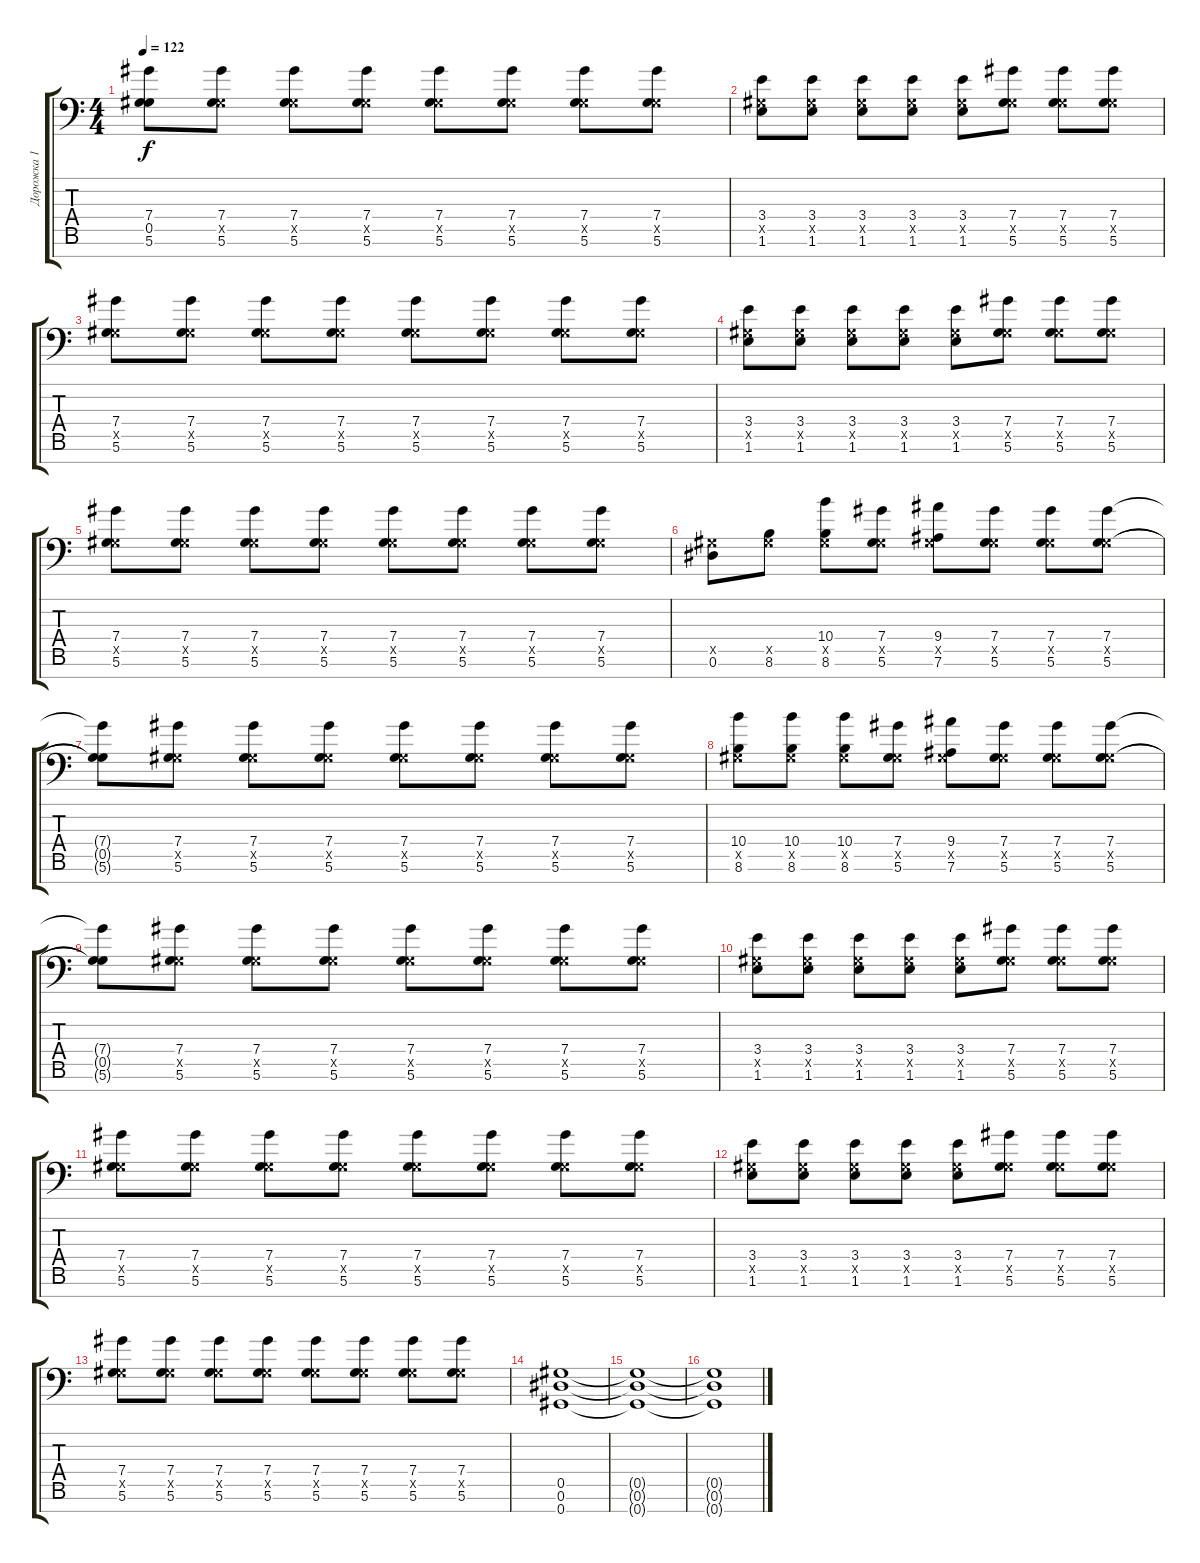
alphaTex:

\track ("Дорожка 1" "Дорожка 1") {instrument distortionguitar}
\staff {score tabs}
\tuning (Eb4 Bb3 Gb3 Db3 Ab2 Eb2 Ab1) {hide}
\ts (4 4)
\tempo 122
\clef f4
\ks c
(7.4{t} 0.5{t} 5.6{t}).8{dy f} (7.4 0.5{x} 5.6).8 (7.4 0.5{x} 5.6).8 (7.4 0.5{x} 5.6).8 (7.4 0.5{x} 5.6).8 (7.4 0.5{x} 5.6).8 (7.4 0.5{x} 5.6).8 (7.4 0.5{x} 5.6).8 |
(3.4 0.5{x} 1.6).8 (3.4 0.5{x} 1.6).8 (3.4 0.5{x} 1.6).8 (3.4 0.5{x} 1.6).8 (3.4 0.5{x} 1.6).8 (7.4 0.5{x} 5.6).8 (7.4 0.5{x} 5.6).8 (7.4 0.5{x} 5.6).8 |
(7.4 0.5{x} 5.6).8 (7.4 0.5{x} 5.6).8 (7.4 0.5{x} 5.6).8 (7.4 0.5{x} 5.6).8 (7.4 0.5{x} 5.6).8 (7.4 0.5{x} 5.6).8 (7.4 0.5{x} 5.6).8 (7.4 0.5{x} 5.6).8 |
(3.4 0.5{x} 1.6).8 (3.4 0.5{x} 1.6).8 (3.4 0.5{x} 1.6).8 (3.4 0.5{x} 1.6).8 (3.4 0.5{x} 1.6).8 (7.4 0.5{x} 5.6).8 (7.4 0.5{x} 5.6).8 (7.4 0.5{x} 5.6).8 |
(7.4 0.5{x} 5.6).8 (7.4 0.5{x} 5.6).8 (7.4 0.5{x} 5.6).8 (7.4 0.5{x} 5.6).8 (7.4 0.5{x} 5.6).8 (7.4 0.5{x} 5.6).8 (7.4 0.5{x} 5.6).8 (7.4 0.5{x} 5.6).8 |
(0.5{x} 0.6).8 (0.5{x} 8.6).8 (10.4 0.5{x} 8.6).8 (7.4 0.5{x} 5.6).8 (9.4 0.5{x} 7.6).8 (7.4 0.5{x} 5.6).8 (7.4 0.5{x} 5.6).8 (7.4 0.5{x} 5.6).8 |
(7.4{t} 0.5{t} 5.6{t}).8 (7.4 0.5{x} 5.6).8 (7.4 0.5{x} 5.6).8 (7.4 0.5{x} 5.6).8 (7.4 0.5{x} 5.6).8 (7.4 0.5{x} 5.6).8 (7.4 0.5{x} 5.6).8 (7.4 0.5{x} 5.6).8 |
(10.4 0.5{x} 8.6).8 (10.4 0.5{x} 8.6).8 (10.4 0.5{x} 8.6).8 (7.4 0.5{x} 5.6).8 (9.4 0.5{x} 7.6).8 (7.4 0.5{x} 5.6).8 (7.4 0.5{x} 5.6).8 (7.4 0.5{x} 5.6).8 |
(7.4{t} 0.5{t} 5.6{t}).8 (7.4 0.5{x} 5.6).8 (7.4 0.5{x} 5.6).8 (7.4 0.5{x} 5.6).8 (7.4 0.5{x} 5.6).8 (7.4 0.5{x} 5.6).8 (7.4 0.5{x} 5.6).8 (7.4 0.5{x} 5.6).8 |
(3.4 0.5{x} 1.6).8 (3.4 0.5{x} 1.6).8 (3.4 0.5{x} 1.6).8 (3.4 0.5{x} 1.6).8 (3.4 0.5{x} 1.6).8 (7.4 0.5{x} 5.6).8 (7.4 0.5{x} 5.6).8 (7.4 0.5{x} 5.6).8 |
(7.4 0.5{x} 5.6).8 (7.4 0.5{x} 5.6).8 (7.4 0.5{x} 5.6).8 (7.4 0.5{x} 5.6).8 (7.4 0.5{x} 5.6).8 (7.4 0.5{x} 5.6).8 (7.4 0.5{x} 5.6).8 (7.4 0.5{x} 5.6).8 |
(3.4 0.5{x} 1.6).8 (3.4 0.5{x} 1.6).8 (3.4 0.5{x} 1.6).8 (3.4 0.5{x} 1.6).8 (3.4 0.5{x} 1.6).8 (7.4 0.5{x} 5.6).8 (7.4 0.5{x} 5.6).8 (7.4 0.5{x} 5.6).8 |
(7.4 0.5{x} 5.6).8 (7.4 0.5{x} 5.6).8 (7.4 0.5{x} 5.6).8 (7.4 0.5{x} 5.6).8 (7.4 0.5{x} 5.6).8 (7.4 0.5{x} 5.6).8 (7.4 0.5{x} 5.6).8 (7.4 0.5{x} 5.6).8 |
(0.5 0.6 0.7).1 |
(0.5{t} 0.6{t} 0.7{t}).1 |
(0.5{t} 0.6{t} 0.7{t}).1
